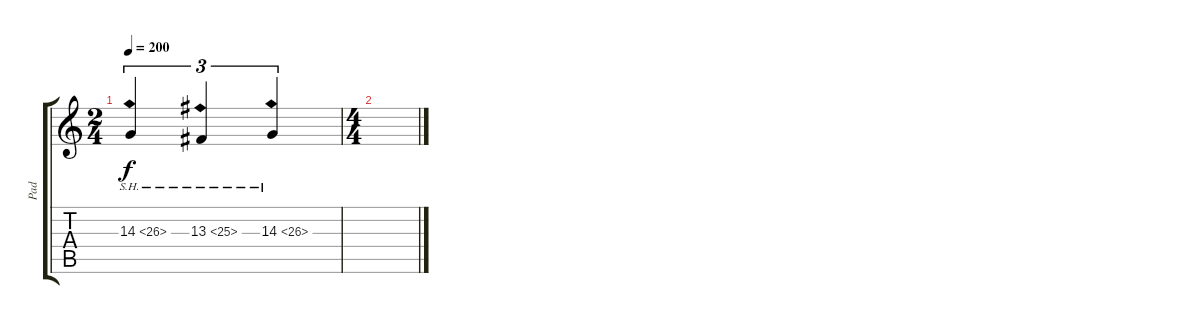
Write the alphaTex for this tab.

\track ("Pad" "Pad") {instrument pad1newage}
\staff {score tabs}
\tuning (D4 A3 F3 C3 G2 D2) {hide}
\ts (2 4)
\tempo 200
\clef g2
\ks c
14.3{sh 12}.4{tu (3 2) dy f} 13.3{sh 12}.4{tu (3 2)} 14.3{sh 12}.4{tu (3 2)} |
\ts (4 4)
